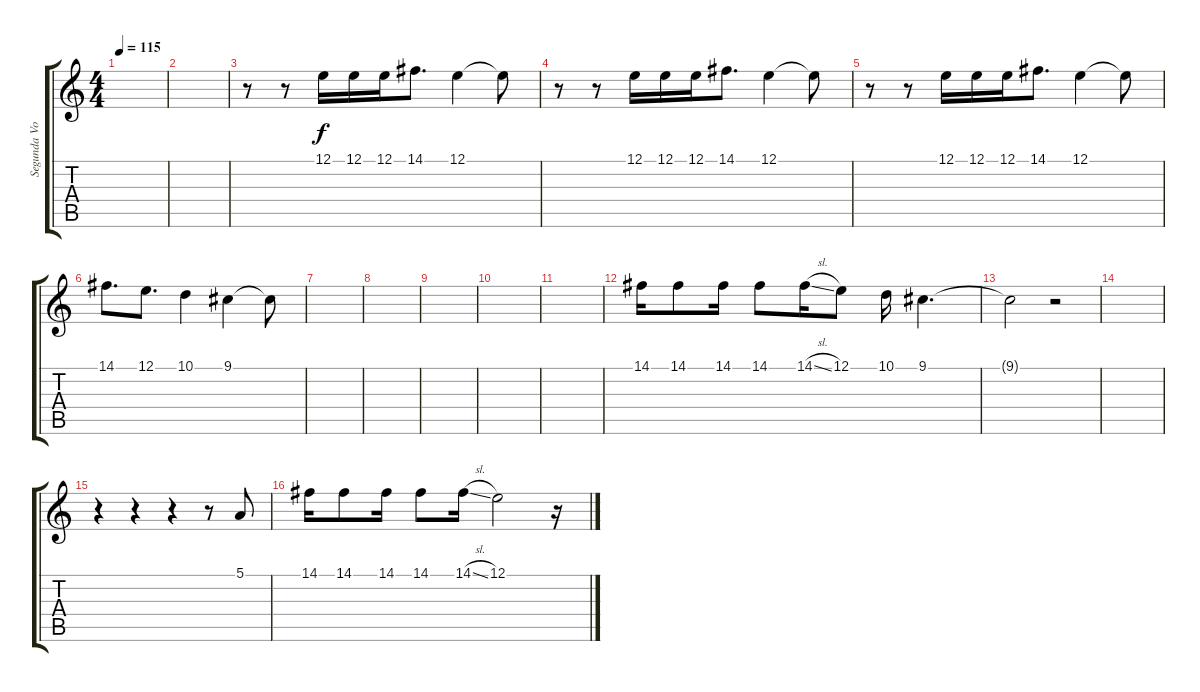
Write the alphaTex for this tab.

\track ("Segunda Voz" "Segunda Vo") {instrument flute}
\staff {score tabs}
\tuning (E4 B3 G3 D3 A2 E2) {hide}
\ts (4 4)
\tempo 115
\clef g2
\ks c
|
|
r.8 r.8 12.1.16 12.1.16 12.1.16 14.1.8{d} 12.1.4 12.1{t}.8 |
r.8 r.8 12.1.16 12.1.16 12.1.16 14.1.8{d} 12.1.4 12.1{t}.8 |
r.8 r.8 12.1.16 12.1.16 12.1.16 14.1.8{d} 12.1.4 12.1{t}.8 |
14.1.8{d} 12.1.8{d} 10.1.4 9.1.4 9.1{t}.8 |
|
|
|
|
|
14.1.16 14.1.8 14.1.16 14.1.8 14.1{sl}.16 12.1.8 10.1.16 9.1.4{d} |
9.1{t}.2 r.2 |
|
r.4 r.4 r.4 r.8 5.1.8 |
14.1.16 14.1.8 14.1.16 14.1.8 14.1{sl}.16 12.1.2 r.16
